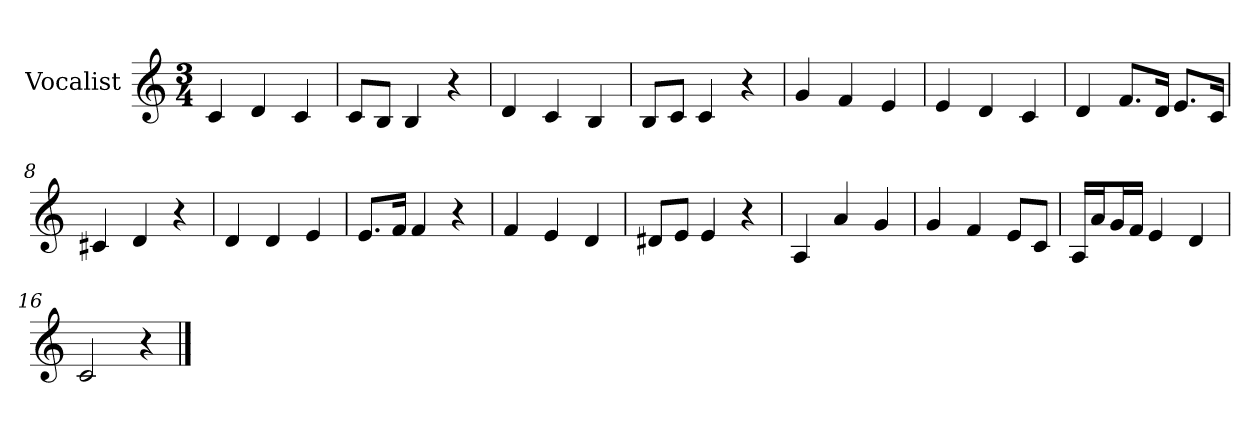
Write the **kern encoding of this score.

**kern
*part1
*staff1
*I"Vocalist
*k[]
*C:
*M3/4
=1
4c
4d
4c
=2
8cL
8BJ
4B
4r
=3
4d
4c
4B
=4
8BL
8cJ
4c
4r
=5
4g
4f
4e
=6
4e
4d
4c
=7
4d
8.fL
16dJk
8.eL
16cJk
=8
4c#X
4d
4r
=9
4d
4d
4e
=10
8.eL
16fJk
4f
4r
=11
4f
4e
4d
=12
8d#XL
8eJ
4e
4r
=13
4A
4a
4g
=14
4g
4f
8eL
8cJ
=15
16ALL
16aJ
16gL
16fJJ
4e
4d
=16
2c
4r
==
*-
